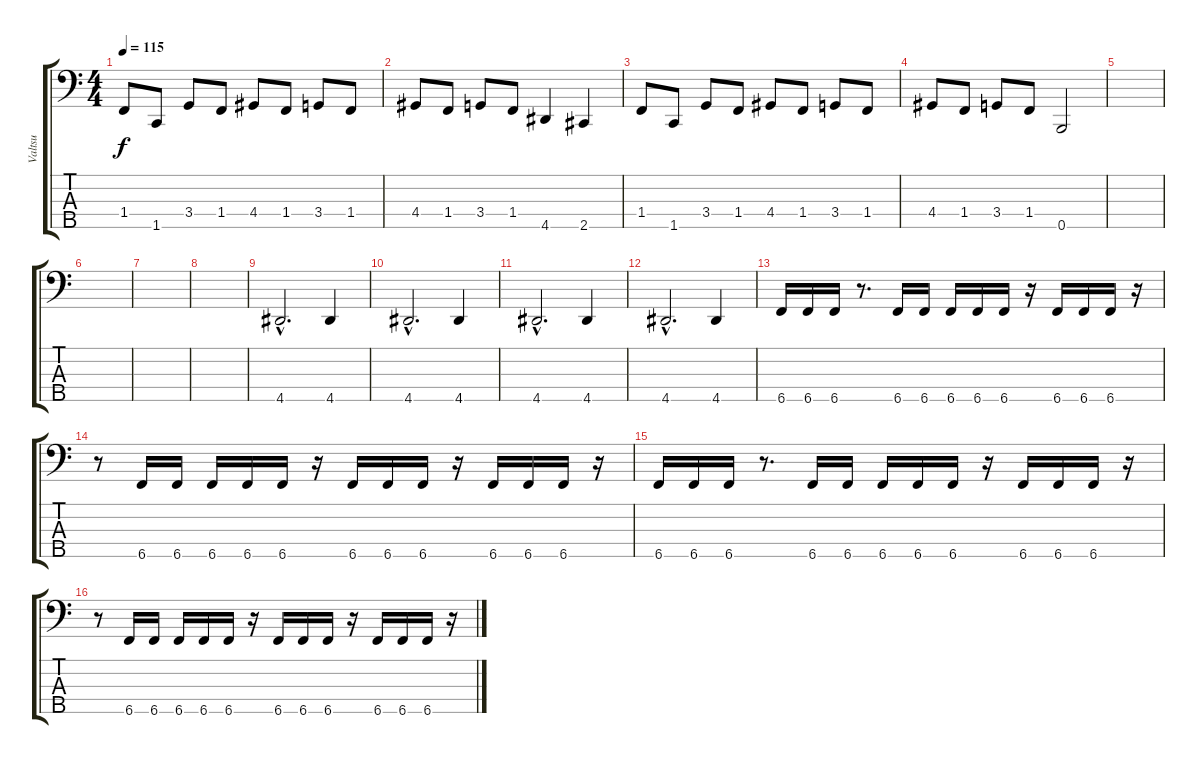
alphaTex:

\track ("Valtsu" "Valtsu") {instrument slapbass2}
\staff {score tabs}
\tuning (G2 D2 A1 E1 B0) {hide}
\ts (4 4)
\tempo 115
\clef f4
\ks c
1.4.8{dy f} 1.5.8 3.4.8 1.4.8 4.4.8 1.4.8 3.4.8 1.4.8 |
4.4.8 1.4.8 3.4.8 1.4.8 4.5.4 2.5.4 |
1.4.8 1.5.8 3.4.8 1.4.8 4.4.8 1.4.8 3.4.8 1.4.8 |
4.4.8 1.4.8 3.4.8 1.4.8 0.5.2 |
|
|
|
|
4.5{hac}.2{d} 4.5.4 |
4.5{hac}.2{d} 4.5.4 |
4.5{hac}.2{d} 4.5.4 |
4.5{hac}.2{d} 4.5.4 |
6.5.16 6.5.16 6.5.16 r.8{d} 6.5.16 6.5.16 6.5.16 6.5.16 6.5.16 r.16 6.5.16 6.5.16 6.5.16 r.16 |
r.8 6.5.16 6.5.16 6.5.16 6.5.16 6.5.16 r.16 6.5.16 6.5.16 6.5.16 r.16 6.5.16 6.5.16 6.5.16 r.16 |
6.5.16 6.5.16 6.5.16 r.8{d} 6.5.16 6.5.16 6.5.16 6.5.16 6.5.16 r.16 6.5.16 6.5.16 6.5.16 r.16 |
r.8 6.5.16 6.5.16 6.5.16 6.5.16 6.5.16 r.16 6.5.16 6.5.16 6.5.16 r.16 6.5.16 6.5.16 6.5.16 r.16
